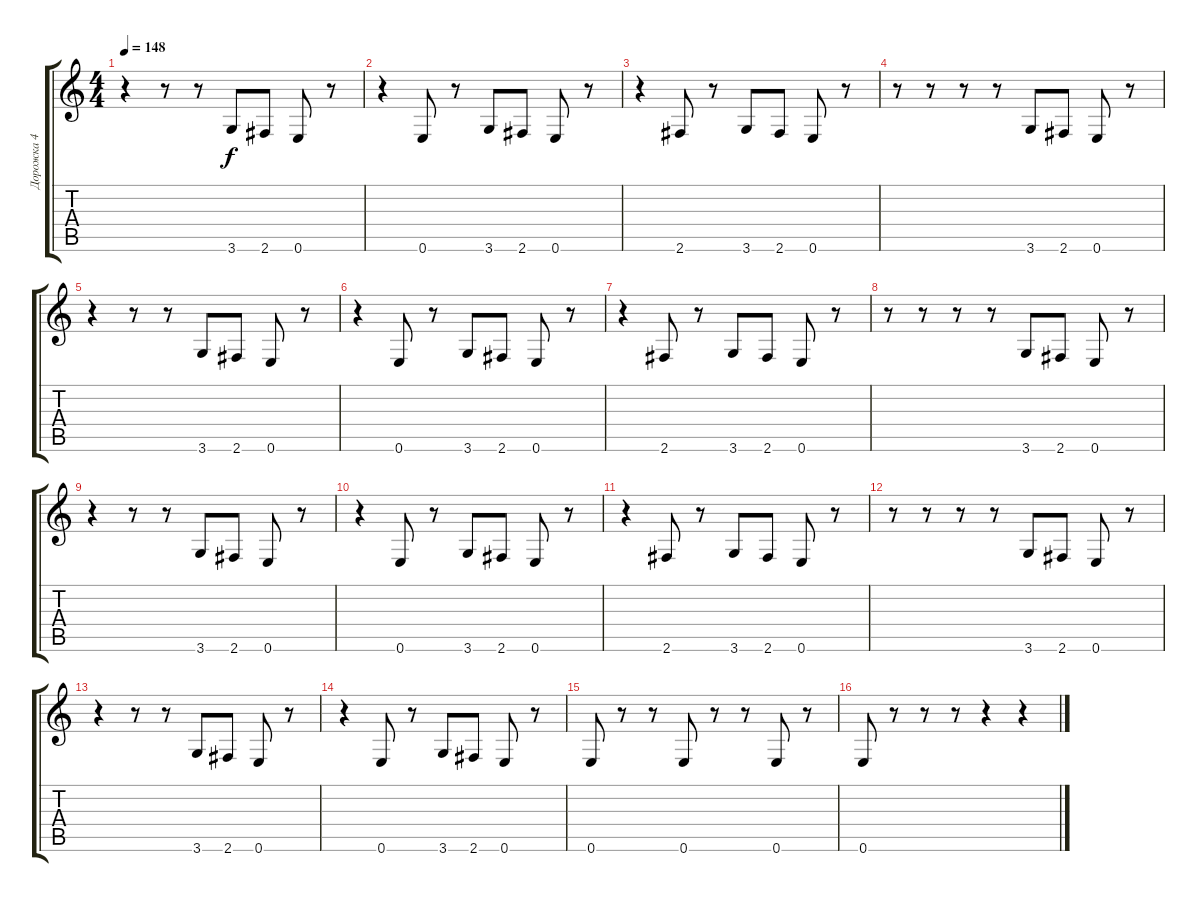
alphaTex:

\track ("Дорожка 4" "Дорожка 4") {instrument electricbasspick}
\staff {score tabs}
\tuning (E4 B3 G3 D3 A2 E2) {hide}
\ts (4 4)
\tempo 148
\clef g2
\ks c
r.4{dy f} r.8 r.8 3.6.8 2.6.8 0.6.8 r.8 |
r.4 0.6.8 r.8 3.6.8 2.6.8 0.6.8 r.8 |
r.4 2.6.8 r.8 3.6.8 2.6.8 0.6.8 r.8 |
r.8 r.8 r.8 r.8 3.6.8 2.6.8 0.6.8 r.8 |
r.4 r.8 r.8 3.6.8 2.6.8 0.6.8 r.8 |
r.4 0.6.8 r.8 3.6.8 2.6.8 0.6.8 r.8 |
r.4 2.6.8 r.8 3.6.8 2.6.8 0.6.8 r.8 |
r.8 r.8 r.8 r.8 3.6.8 2.6.8 0.6.8 r.8 |
r.4 r.8 r.8 3.6.8 2.6.8 0.6.8 r.8 |
r.4 0.6.8 r.8 3.6.8 2.6.8 0.6.8 r.8 |
r.4 2.6.8 r.8 3.6.8 2.6.8 0.6.8 r.8 |
r.8 r.8 r.8 r.8 3.6.8 2.6.8 0.6.8 r.8 |
r.4 r.8 r.8 3.6.8 2.6.8 0.6.8 r.8 |
r.4 0.6.8 r.8 3.6.8 2.6.8 0.6.8 r.8 |
0.6.8 r.8 r.8 0.6.8 r.8 r.8 0.6.8 r.8 |
0.6.8 r.8 r.8 r.8 r.4 r.4
